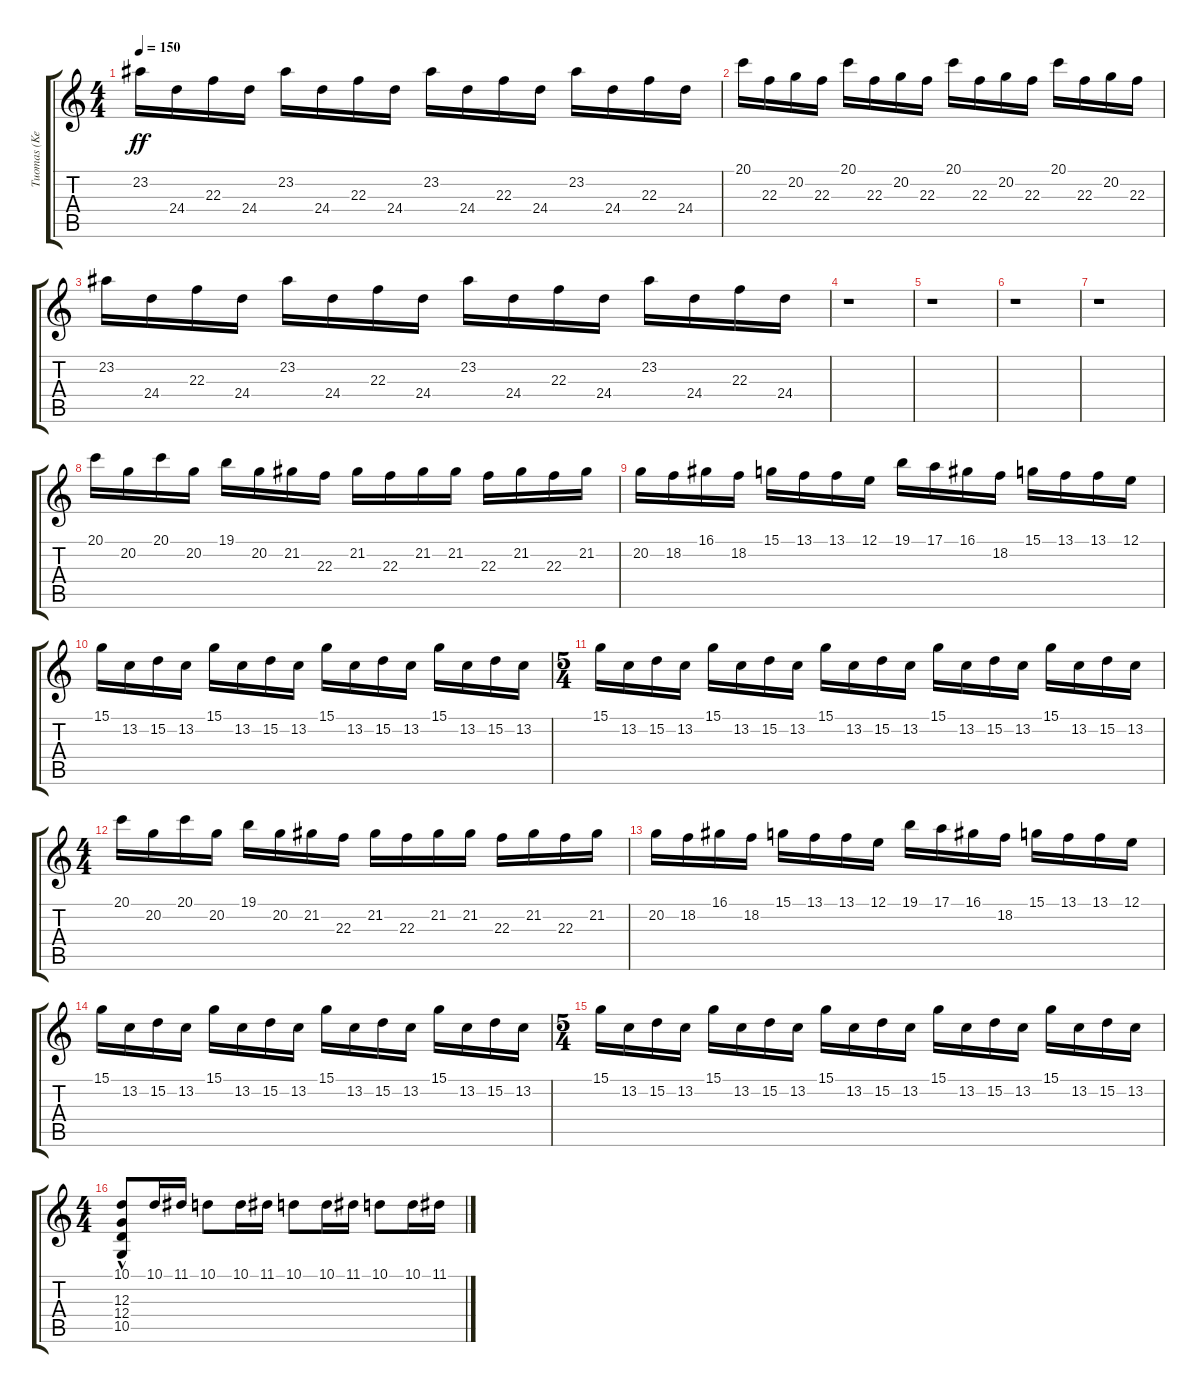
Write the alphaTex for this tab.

\track ("Tuomas (Keyboard 2)" "Tuomas (Ke") {instrument acousticgrandpiano}
\staff {score tabs}
\tuning (E4 B3 G3 D3 A2 E2) {hide}
\ts (4 4)
\tempo 150
\clef g2
\ks c
23.2.16{dy ff} 24.4.16 22.3.16 24.4.16 23.2.16 24.4.16 22.3.16 24.4.16 23.2.16 24.4.16 22.3.16 24.4.16 23.2.16 24.4.16 22.3.16 24.4.16 |
20.1.16 22.3.16 20.2.16 22.3.16 20.1.16 22.3.16 20.2.16 22.3.16 20.1.16 22.3.16 20.2.16 22.3.16 20.1.16 22.3.16 20.2.16 22.3.16 |
23.2.16 24.4.16 22.3.16 24.4.16 23.2.16 24.4.16 22.3.16 24.4.16 23.2.16 24.4.16 22.3.16 24.4.16 23.2.16 24.4.16 22.3.16 24.4.16 |
r.1 |
r.1 |
r.1 |
r.1 |
20.1.16 20.2.16 20.1.16 20.2.16 19.1.16 20.2.16 21.2.16 22.3.16 21.2.16 22.3.16 21.2.16 21.2.16 22.3.16 21.2.16 22.3.16 21.2.16 |
20.2.16 18.2.16 16.1.16 18.2.16 15.1.16 13.1.16 13.1.16 12.1.16 19.1.16 17.1.16 16.1.16 18.2.16 15.1.16 13.1.16 13.1.16 12.1.16 |
15.1.16 13.2.16 15.2.16 13.2.16 15.1.16 13.2.16 15.2.16 13.2.16 15.1.16 13.2.16 15.2.16 13.2.16 15.1.16 13.2.16 15.2.16 13.2.16 |
\ts (5 4)
15.1.16 13.2.16 15.2.16 13.2.16 15.1.16 13.2.16 15.2.16 13.2.16 15.1.16 13.2.16 15.2.16 13.2.16 15.1.16 13.2.16 15.2.16 13.2.16 15.1.16 13.2.16 15.2.16 13.2.16 |
\ts (4 4)
20.1.16 20.2.16 20.1.16 20.2.16 19.1.16 20.2.16 21.2.16 22.3.16 21.2.16 22.3.16 21.2.16 21.2.16 22.3.16 21.2.16 22.3.16 21.2.16 |
20.2.16 18.2.16 16.1.16 18.2.16 15.1.16 13.1.16 13.1.16 12.1.16 19.1.16 17.1.16 16.1.16 18.2.16 15.1.16 13.1.16 13.1.16 12.1.16 |
15.1.16 13.2.16 15.2.16 13.2.16 15.1.16 13.2.16 15.2.16 13.2.16 15.1.16 13.2.16 15.2.16 13.2.16 15.1.16 13.2.16 15.2.16 13.2.16 |
\ts (5 4)
15.1.16 13.2.16 15.2.16 13.2.16 15.1.16 13.2.16 15.2.16 13.2.16 15.1.16 13.2.16 15.2.16 13.2.16 15.1.16 13.2.16 15.2.16 13.2.16 15.1.16 13.2.16 15.2.16 13.2.16 |
\ts (4 4)
(10.1 12.3{hac} 12.4{hac} 10.5{hac}).8 10.1.16 11.1.16 10.1.8 10.1.16 11.1.16 10.1.8 10.1.16 11.1.16 10.1.8 10.1.16 11.1.16
